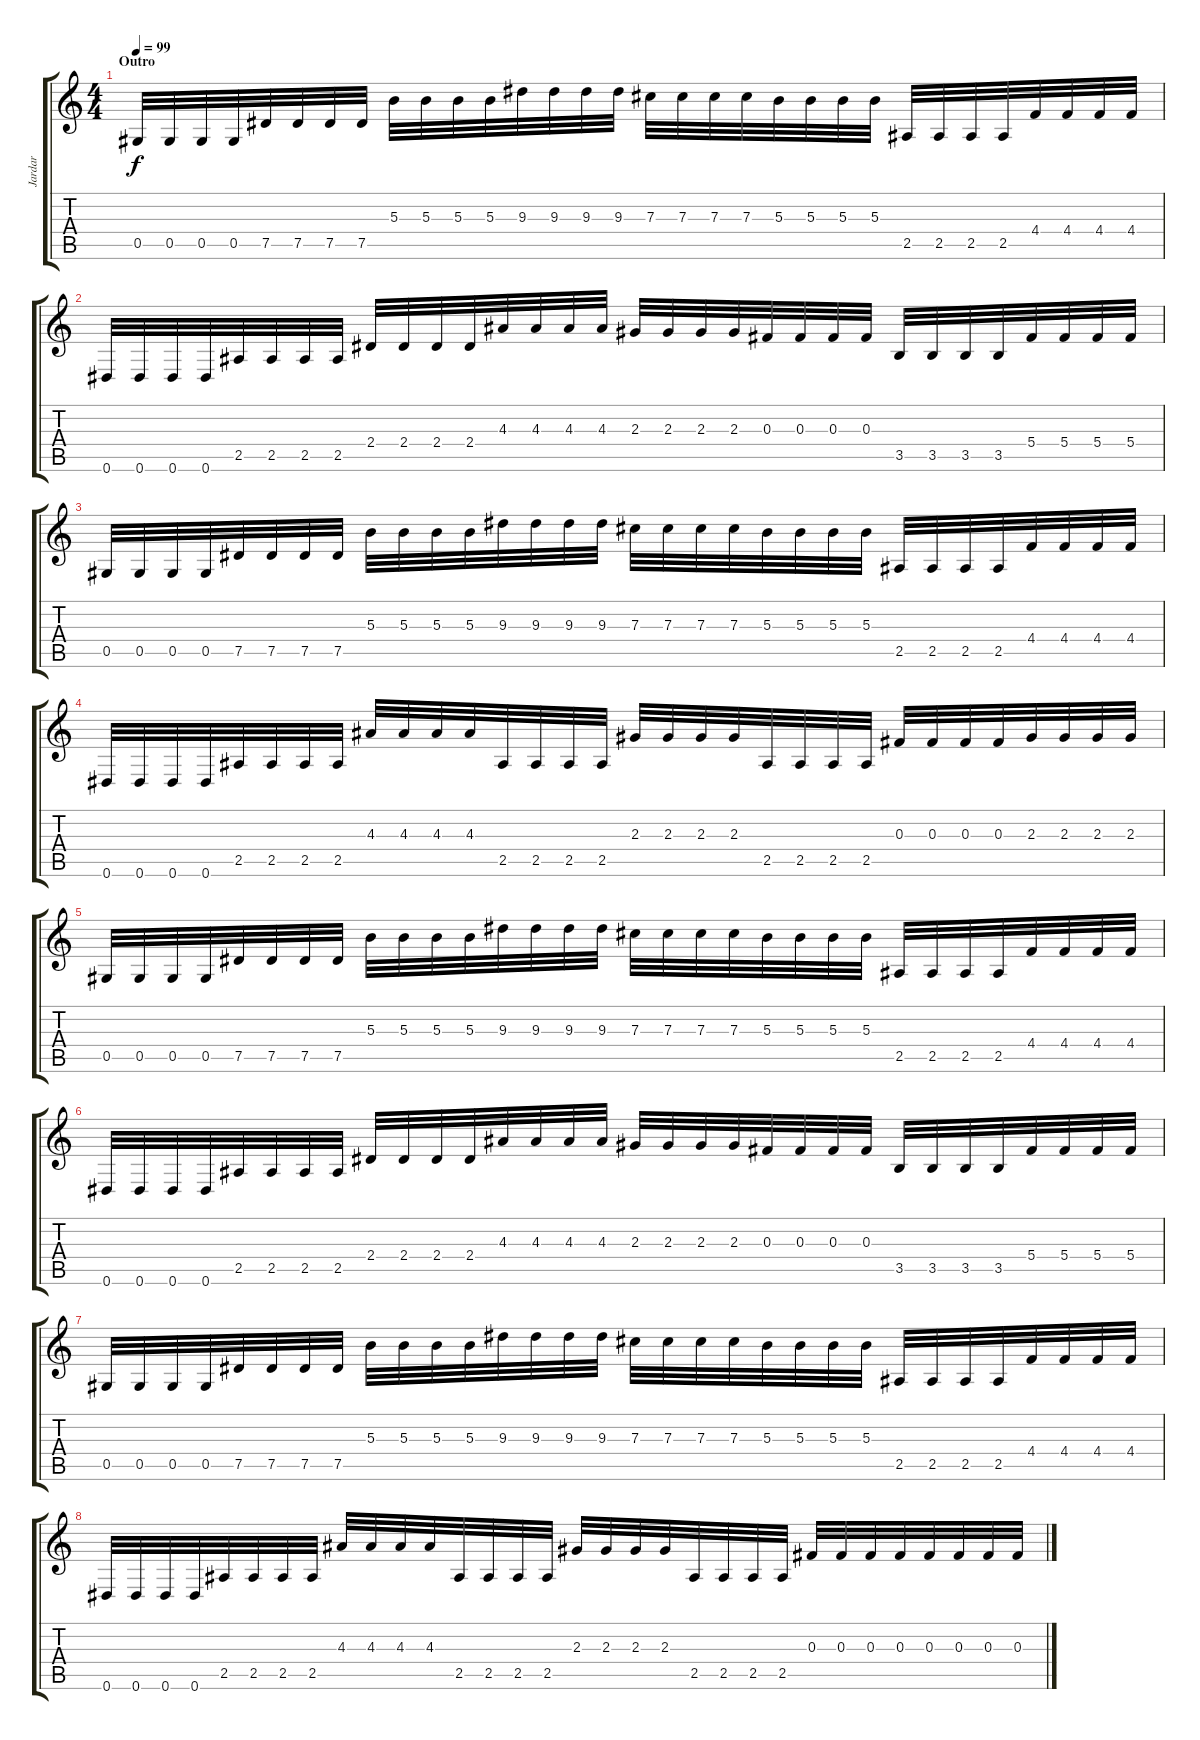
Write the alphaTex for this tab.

\track ("Jardar" "Jardar") {instrument distortionguitar}
\staff {score tabs}
\tuning (Eb4 Bb3 Gb3 Db3 Ab2 Eb2) {hide}
\ts (4 4)
\section ("" "Outro")
\tempo 99
\clef g2
\ks c
0.5.32{dy f} 0.5.32 0.5.32 0.5.32 7.5.32 7.5.32 7.5.32 7.5.32 5.3.32 5.3.32 5.3.32 5.3.32 9.3.32 9.3.32 9.3.32 9.3.32 7.3.32 7.3.32 7.3.32 7.3.32 5.3.32 5.3.32 5.3.32 5.3.32 2.5.32 2.5.32 2.5.32 2.5.32 4.4.32 4.4.32 4.4.32 4.4.32 |
0.6.32 0.6.32 0.6.32 0.6.32 2.5.32 2.5.32 2.5.32 2.5.32 2.4.32 2.4.32 2.4.32 2.4.32 4.3.32 4.3.32 4.3.32 4.3.32 2.3.32 2.3.32 2.3.32 2.3.32 0.3.32 0.3.32 0.3.32 0.3.32 3.5.32 3.5.32 3.5.32 3.5.32 5.4.32 5.4.32 5.4.32 5.4.32 |
0.5.32 0.5.32 0.5.32 0.5.32 7.5.32 7.5.32 7.5.32 7.5.32 5.3.32 5.3.32 5.3.32 5.3.32 9.3.32 9.3.32 9.3.32 9.3.32 7.3.32 7.3.32 7.3.32 7.3.32 5.3.32 5.3.32 5.3.32 5.3.32 2.5.32 2.5.32 2.5.32 2.5.32 4.4.32 4.4.32 4.4.32 4.4.32 |
0.6.32 0.6.32 0.6.32 0.6.32 2.5.32 2.5.32 2.5.32 2.5.32 4.3.32 4.3.32 4.3.32 4.3.32 2.5.32 2.5.32 2.5.32 2.5.32 2.3.32 2.3.32 2.3.32 2.3.32 2.5.32 2.5.32 2.5.32 2.5.32 0.3.32 0.3.32 0.3.32 0.3.32 2.3.32 2.3.32 2.3.32 2.3.32 |
0.5.32 0.5.32 0.5.32 0.5.32 7.5.32 7.5.32 7.5.32 7.5.32 5.3.32 5.3.32 5.3.32 5.3.32 9.3.32 9.3.32 9.3.32 9.3.32 7.3.32 7.3.32 7.3.32 7.3.32 5.3.32 5.3.32 5.3.32 5.3.32 2.5.32 2.5.32 2.5.32 2.5.32 4.4.32 4.4.32 4.4.32 4.4.32 |
0.6.32 0.6.32 0.6.32 0.6.32 2.5.32 2.5.32 2.5.32 2.5.32 2.4.32 2.4.32 2.4.32 2.4.32 4.3.32 4.3.32 4.3.32 4.3.32 2.3.32 2.3.32 2.3.32 2.3.32 0.3.32 0.3.32 0.3.32 0.3.32 3.5.32 3.5.32 3.5.32 3.5.32 5.4.32 5.4.32 5.4.32 5.4.32 |
0.5.32 0.5.32 0.5.32 0.5.32 7.5.32 7.5.32 7.5.32 7.5.32 5.3.32 5.3.32 5.3.32 5.3.32 9.3.32 9.3.32 9.3.32 9.3.32 7.3.32 7.3.32 7.3.32 7.3.32 5.3.32 5.3.32 5.3.32 5.3.32 2.5.32 2.5.32 2.5.32 2.5.32 4.4.32 4.4.32 4.4.32 4.4.32 |
0.6.32 0.6.32 0.6.32 0.6.32 2.5.32 2.5.32 2.5.32 2.5.32 4.3.32 4.3.32 4.3.32 4.3.32 2.5.32 2.5.32 2.5.32 2.5.32 2.3.32 2.3.32 2.3.32 2.3.32 2.5.32 2.5.32 2.5.32 2.5.32 0.3.32 0.3.32 0.3.32 0.3.32 0.3.32 0.3.32 0.3.32 0.3.32
